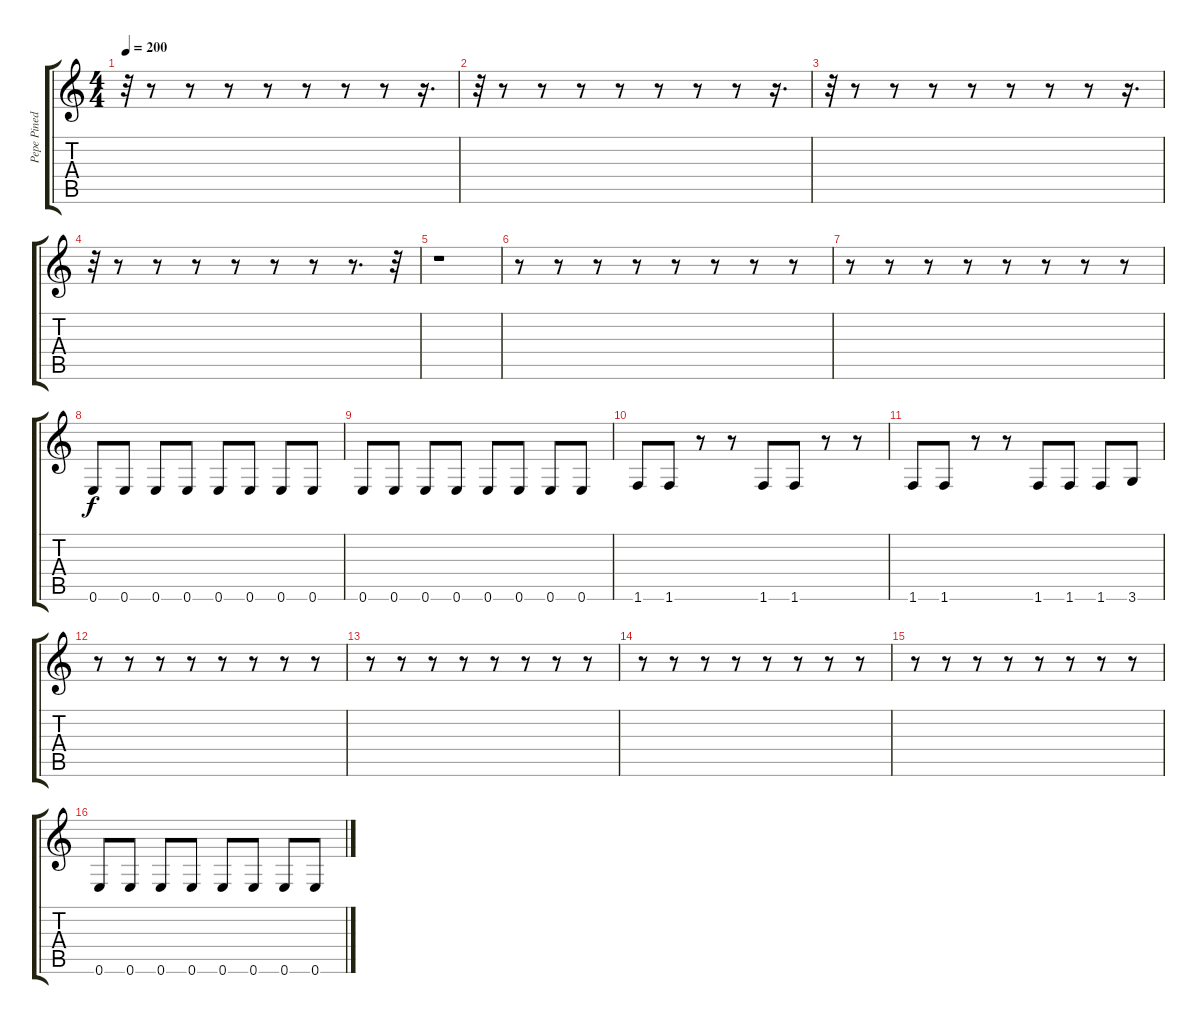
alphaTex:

\track ("Pepe Pinedo" "Pepe Pined") {instrument electricbassfinger}
\staff {score tabs}
\tuning (E4 B3 G3 D3 A2 E2) {hide}
\ts (4 4)
\tempo 200
\clef g2
\ks c
r.32{dy f} r.8 r.8 r.8 r.8 r.8 r.8 r.8 r.16{d} |
r.32 r.8 r.8 r.8 r.8 r.8 r.8 r.8 r.16{d} |
r.32 r.8 r.8 r.8 r.8 r.8 r.8 r.8 r.16{d} |
r.32 r.8 r.8 r.8 r.8 r.8 r.8 r.8{d} r.32 |
r.1 |
r.8 r.8 r.8 r.8 r.8 r.8 r.8 r.8 |
r.8 r.8 r.8 r.8 r.8 r.8 r.8 r.8 |
0.6.8 0.6.8 0.6.8 0.6.8 0.6.8 0.6.8 0.6.8 0.6.8 |
0.6.8 0.6.8 0.6.8 0.6.8 0.6.8 0.6.8 0.6.8 0.6.8 |
1.6.8 1.6.8 r.8 r.8 1.6.8 1.6.8 r.8 r.8 |
1.6.8 1.6.8 r.8 r.8 1.6.8 1.6.8 1.6.8 3.6.8 |
r.8 r.8 r.8 r.8 r.8 r.8 r.8 r.8 |
r.8 r.8 r.8 r.8 r.8 r.8 r.8 r.8 |
r.8 r.8 r.8 r.8 r.8 r.8 r.8 r.8 |
r.8 r.8 r.8 r.8 r.8 r.8 r.8 r.8 |
0.6.8 0.6.8 0.6.8 0.6.8 0.6.8 0.6.8 0.6.8 0.6.8
